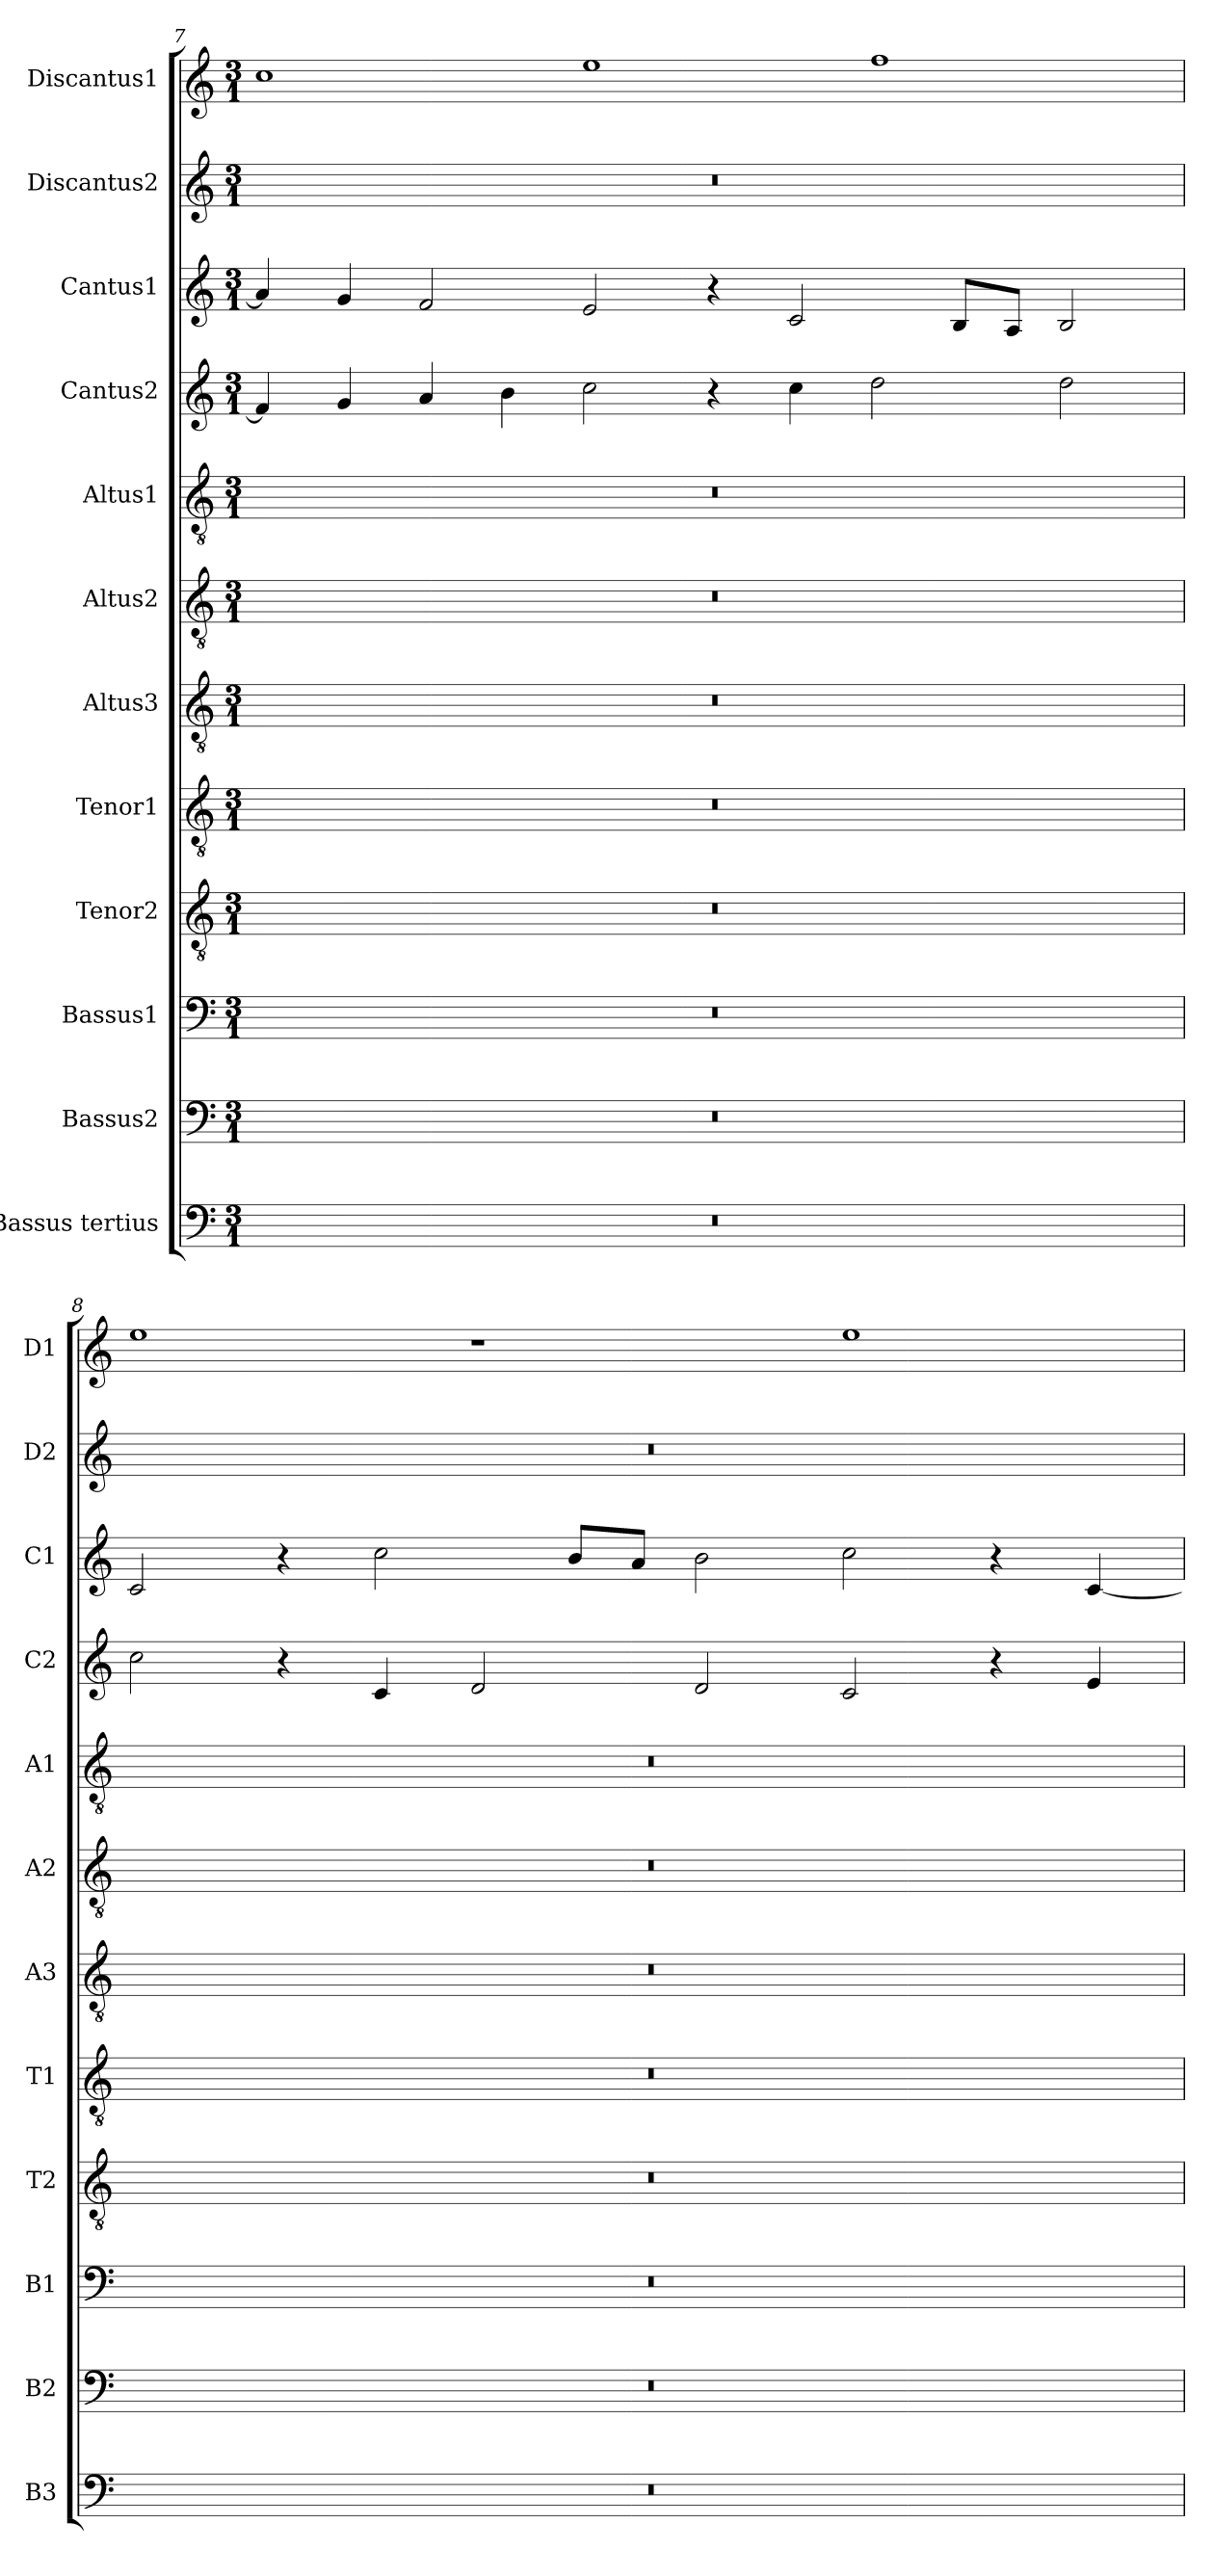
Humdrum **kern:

**kern	**kern	**kern	**kern	**kern	**kern	**kern	**kern	**kern	**kern	**kern	**kern
*part12	*part11	*part10	*part9	*part8	*part7	*part6	*part5	*part4	*part3	*part2	*part1
*staff12	*staff11	*staff10	*staff9	*staff8	*staff7	*staff6	*staff5	*staff4	*staff3	*staff2	*staff1
*I"Bassus tertius	*I"Bassus2	*I"Bassus1	*I"Tenor2	*I"Tenor1	*I"Altus3	*I"Altus2	*I"Altus1	*I"Cantus2	*I"Cantus1	*I"Discantus2	*I"Discantus1
*I'B3	*I'B2	*I'B1	*I'T2	*I'T1	*I'A3	*I'A2	*I'A1	*I'C2	*I'C1	*I'D2	*I'D1
*clefF4	*clefF4	*clefF4	*clefGv2	*clefGv2	*clefGv2	*clefGv2	*clefGv2	*clefG2	*clefG2	*clefG2	*clefG2
*k[]	*k[]	*k[]	*k[]	*k[]	*k[]	*k[]	*k[]	*k[]	*k[]	*k[]	*k[]
*M3/1	*M3/1	*M3/1	*M3/1	*M3/1	*M3/1	*M3/1	*M3/1	*M3/1	*M3/1	*M3/1	*M3/1
=7	=7	=7	=7	=7	=7	=7	=7	=7	=7	=7	=7
0.r	0.r	0.r	0.r	0.r	0.r	0.r	0.r	4f/]	4a/]	0.r	1cc
.	.	.	.	.	.	.	.	4g/	4g/	.	.
.	.	.	.	.	.	.	.	4a/	2f/	.	.
.	.	.	.	.	.	.	.	4b\	.	.	.
.	.	.	.	.	.	.	.	2cc\	2e/	.	1ee
.	.	.	.	.	.	.	.	4r	4r	.	.
.	.	.	.	.	.	.	.	4cc\	2c/	.	.
.	.	.	.	.	.	.	.	2dd\	.	.	1ff
.	.	.	.	.	.	.	.	.	8B/L	.	.
.	.	.	.	.	.	.	.	.	8A/J	.	.
.	.	.	.	.	.	.	.	2dd\	2B/	.	.
=8	=8	=8	=8	=8	=8	=8	=8	=8	=8	=8	=8
0.r	0.r	0.r	0.r	0.r	0.r	0.r	0.r	2cc\	2c/	0.r	1ee
.	.	.	.	.	.	.	.	4r	4r	.	.
.	.	.	.	.	.	.	.	4c/	2cc\	.	.
.	.	.	.	.	.	.	.	2d/	.	.	1r
.	.	.	.	.	.	.	.	.	8b/L	.	.
.	.	.	.	.	.	.	.	.	8a/J	.	.
.	.	.	.	.	.	.	.	2d/	2b\	.	.
.	.	.	.	.	.	.	.	2c/	2cc\	.	1ee
.	.	.	.	.	.	.	.	4r	4r	.	.
.	.	.	.	.	.	.	.	4e/	[4c/	.	.
=	=	=	=	=	=	=	=	=	=	=	=
*-	*-	*-	*-	*-	*-	*-	*-	*-	*-	*-	*-
